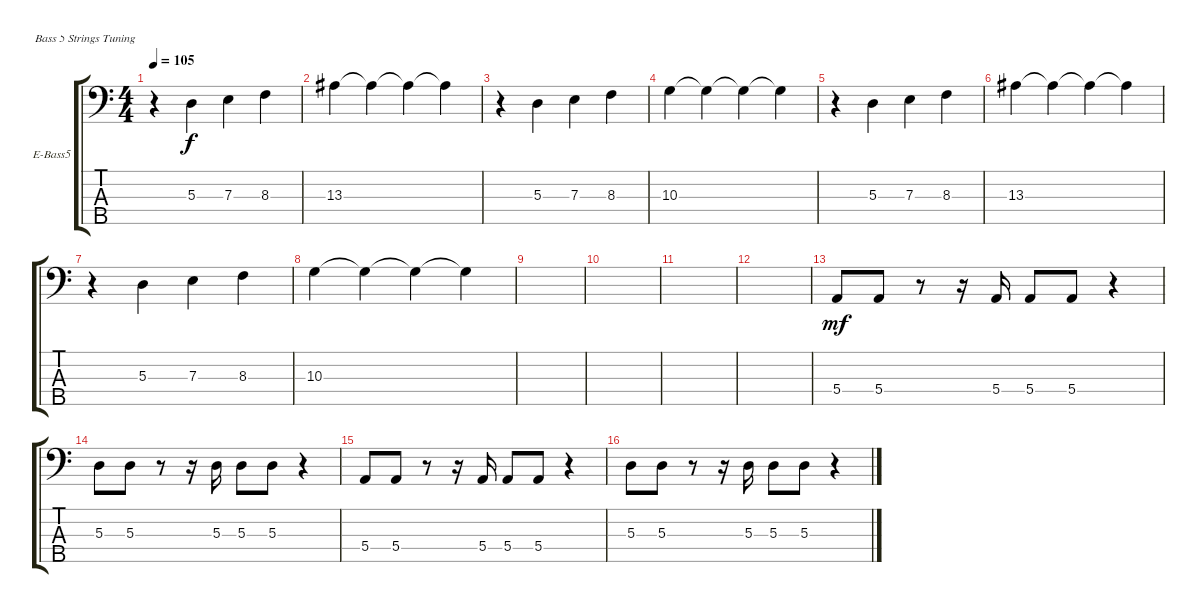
\bracketExtendMode groupsimilarinstruments
\firstSystemTrackNameOrientation horizontal
\otherSystemsTrackNameOrientation horizontal
\track ("Дмитрий Кунин" "E-Bass5") {instrument electricbassfinger}
\staff {score tabs}
\tuning (G2 D2 A1 E1 B0)
\ts (4 4)
\tempo 105
\clef f4
\scale
0.333333
\ks c
r.4{dy f} 5.3.4 7.3.4 8.3.4 |
\scale
0.333333 13.3.4 13.3{t}.4 13.3{t}.4 13.3{t}.4 |
\scale
0.333333 r.4 5.3.4 7.3.4 8.3.4 |
\scale
0.333333 10.3.4 10.3{t}.4 10.3{t}.4 10.3{t}.4 |
\scale
0.333333 r.4 5.3.4 7.3.4 8.3.4 |
13.3.4 13.3{t}.4 13.3{t}.4 13.3{t}.4 |
r.4 5.3.4 7.3.4 8.3.4 |
10.3.4 10.3{t}.4 10.3{t}.4 10.3{t}.4 |
|
|
|
|
5.4.8{dy mf} 5.4.8 r.8 r.16 5.4.16 5.4.8 5.4.8 r.4 |
5.3.8 5.3.8 r.8 r.16 5.3.16 5.3.8 5.3.8 r.4 |
5.4.8 5.4.8 r.8 r.16 5.4.16 5.4.8 5.4.8 r.4 |
5.3.8 5.3.8 r.8 r.16 5.3.16 5.3.8 5.3.8 r.4
